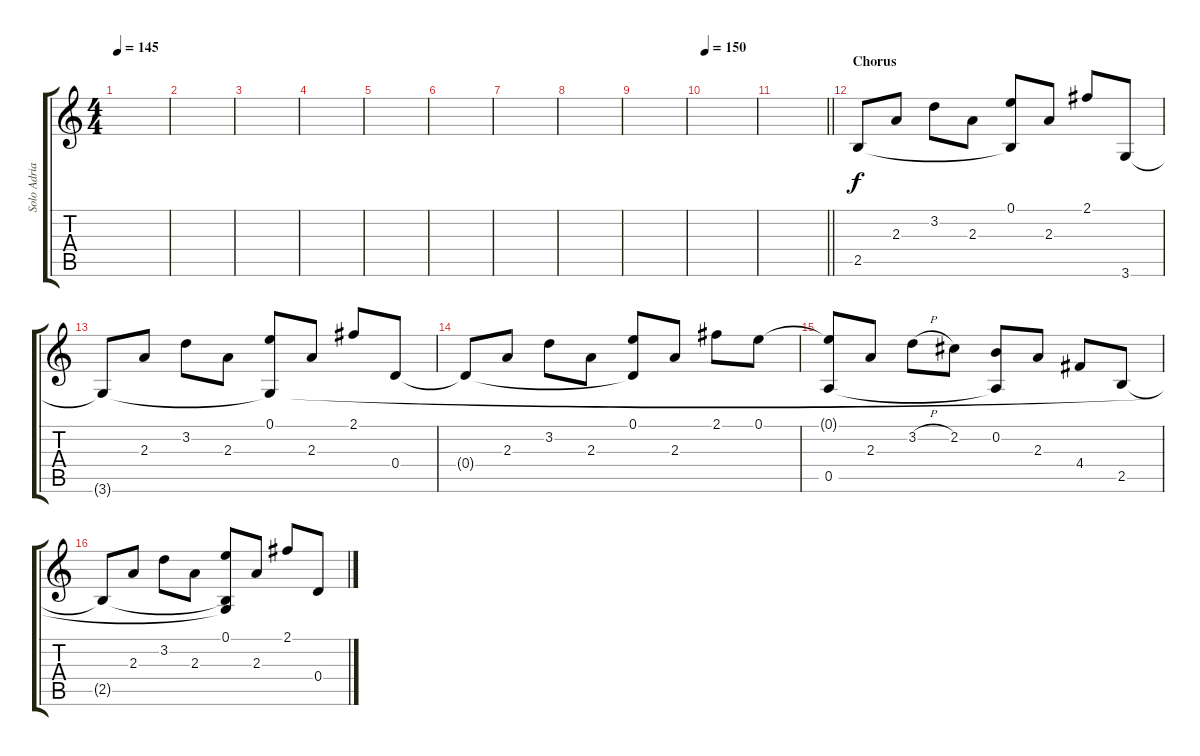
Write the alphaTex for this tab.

\track ("Solo Adrian Smith" "Solo Adria") {instrument overdrivenguitar}
\staff {score tabs}
\tuning (E4 B3 G3 D3 A2 E2) {hide}
\ts (4 4)
\tempo 145
\clef g2
\ks c
|
|
|
|
|
|
|
|
|
\tempo 150
|
\barLineRight lightlight
|
\section ("" "Chorus")
2.5.8{volume 10 instrument distortionguitar} 2.3.8 3.2.8 2.3.8 (0.1 2.5{t}).8 2.3.8 2.1.8 3.6.8 |
3.6{t}.8 2.3.8 3.2.8 2.3.8 (0.1 3.6{t}).8 2.3.8 2.1.8 0.4.8 |
0.4{t}.8 2.3.8 3.2.8 2.3.8 (0.1 0.4{t}).8 2.3.8 2.1.8 0.1.8 |
(0.1{t} 0.5).8 2.3.8 3.2{h}.8 2.2.8 (0.2 0.5{t}).8 2.3.8 4.4.8 2.5.8 |
2.5{t}.8 2.3.8 3.2.8 2.3.8 (0.1 2.5{t} 3.6{t}).8 2.3.8 2.1.8 0.4.8
